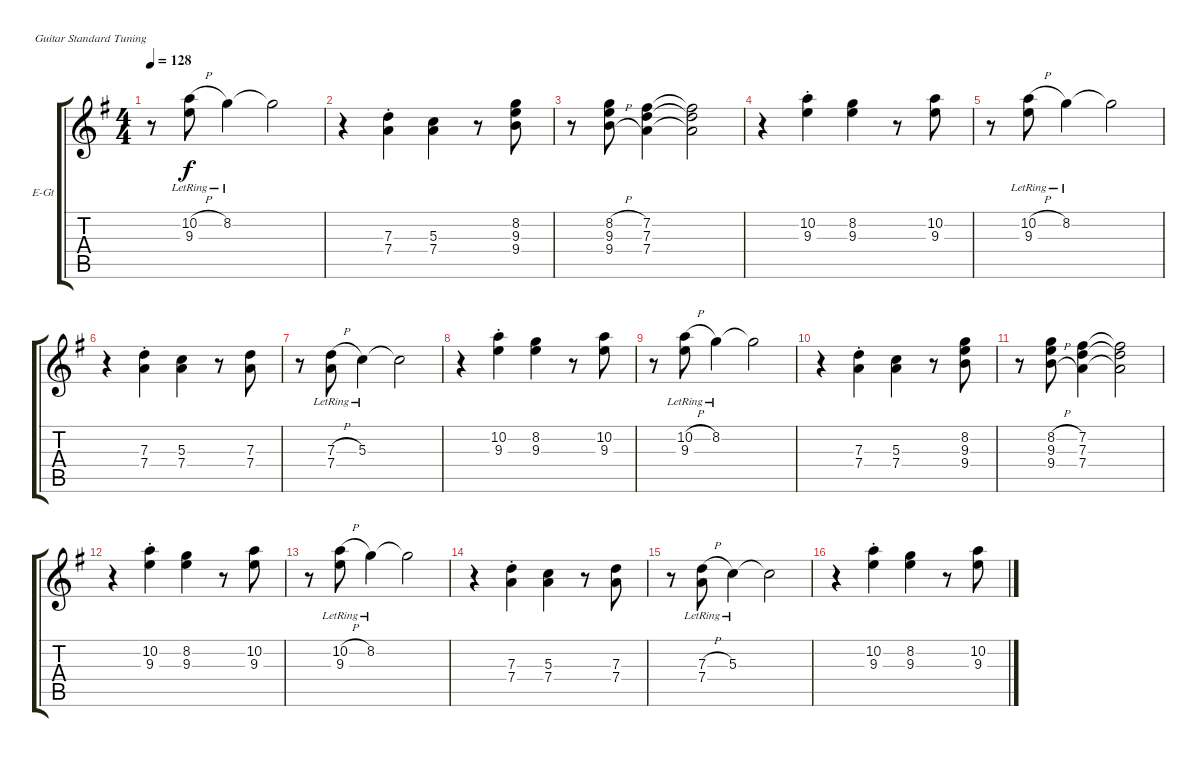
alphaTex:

\bracketExtendMode groupsimilarinstruments
\firstSystemTrackNameOrientation horizontal
\otherSystemsTrackNameOrientation horizontal
\track ("Electric Guitar" "E-Gt") {multiBarRest instrument overdrivenguitar}
\staff {score tabs}
\tuning (E4 B3 G3 D3 A2 E2)
\ts (4 4)
\tempo 128
\clef g2
\ks eminor
r.8{dy f} (10.2{h lr} 9.3{lr}).8 8.2{lr}.4 8.2{t}.2 |
r.4 (7.3{st} 7.4{st}).4 (5.3 7.4).4 r.8 (8.2 9.3 9.4).8 |
r.8 (8.2{h} 9.3{h} 9.4{h}).8 (7.2 7.3 7.4).4 (7.3{t} 7.2{t} 7.4{t}).2 |
r.4 (10.2{st} 9.3{st}).4 (8.2 9.3).4 r.8 (10.2 9.3).8 |
r.8 (10.2{h lr} 9.3{lr}).8 8.2{lr}.4 8.2{t}.2 |
r.4 (7.3{st} 7.4{st}).4 (5.3 7.4).4 r.8 (7.3 7.4).8 |
r.8 (7.3{h lr} 7.4{lr}).8 5.3{lr}.4 5.3{t}.2 |
r.4 (10.2{st} 9.3{st}).4 (8.2 9.3).4 r.8 (10.2 9.3).8 |
r.8 (10.2{h lr} 9.3{lr}).8 8.2{lr}.4 8.2{t}.2 |
r.4 (7.3{st} 7.4{st}).4 (5.3 7.4).4 r.8 (8.2 9.3 9.4).8 |
r.8 (8.2{h} 9.3{h} 9.4{h}).8 (7.2 7.3 7.4).4 (7.3{t} 7.2{t} 7.4{t}).2 |
r.4 (10.2{st} 9.3{st}).4 (8.2 9.3).4 r.8 (10.2 9.3).8 |
r.8 (10.2{h lr} 9.3{lr}).8 8.2{lr}.4 8.2{t}.2 |
r.4 (7.3{st} 7.4{st}).4 (5.3 7.4).4 r.8 (7.3 7.4).8 |
r.8 (7.3{h lr} 7.4{lr}).8 5.3{lr}.4 5.3{t}.2 |
r.4 (10.2{st} 9.3{st}).4 (8.2 9.3).4 r.8 (10.2 9.3).8
